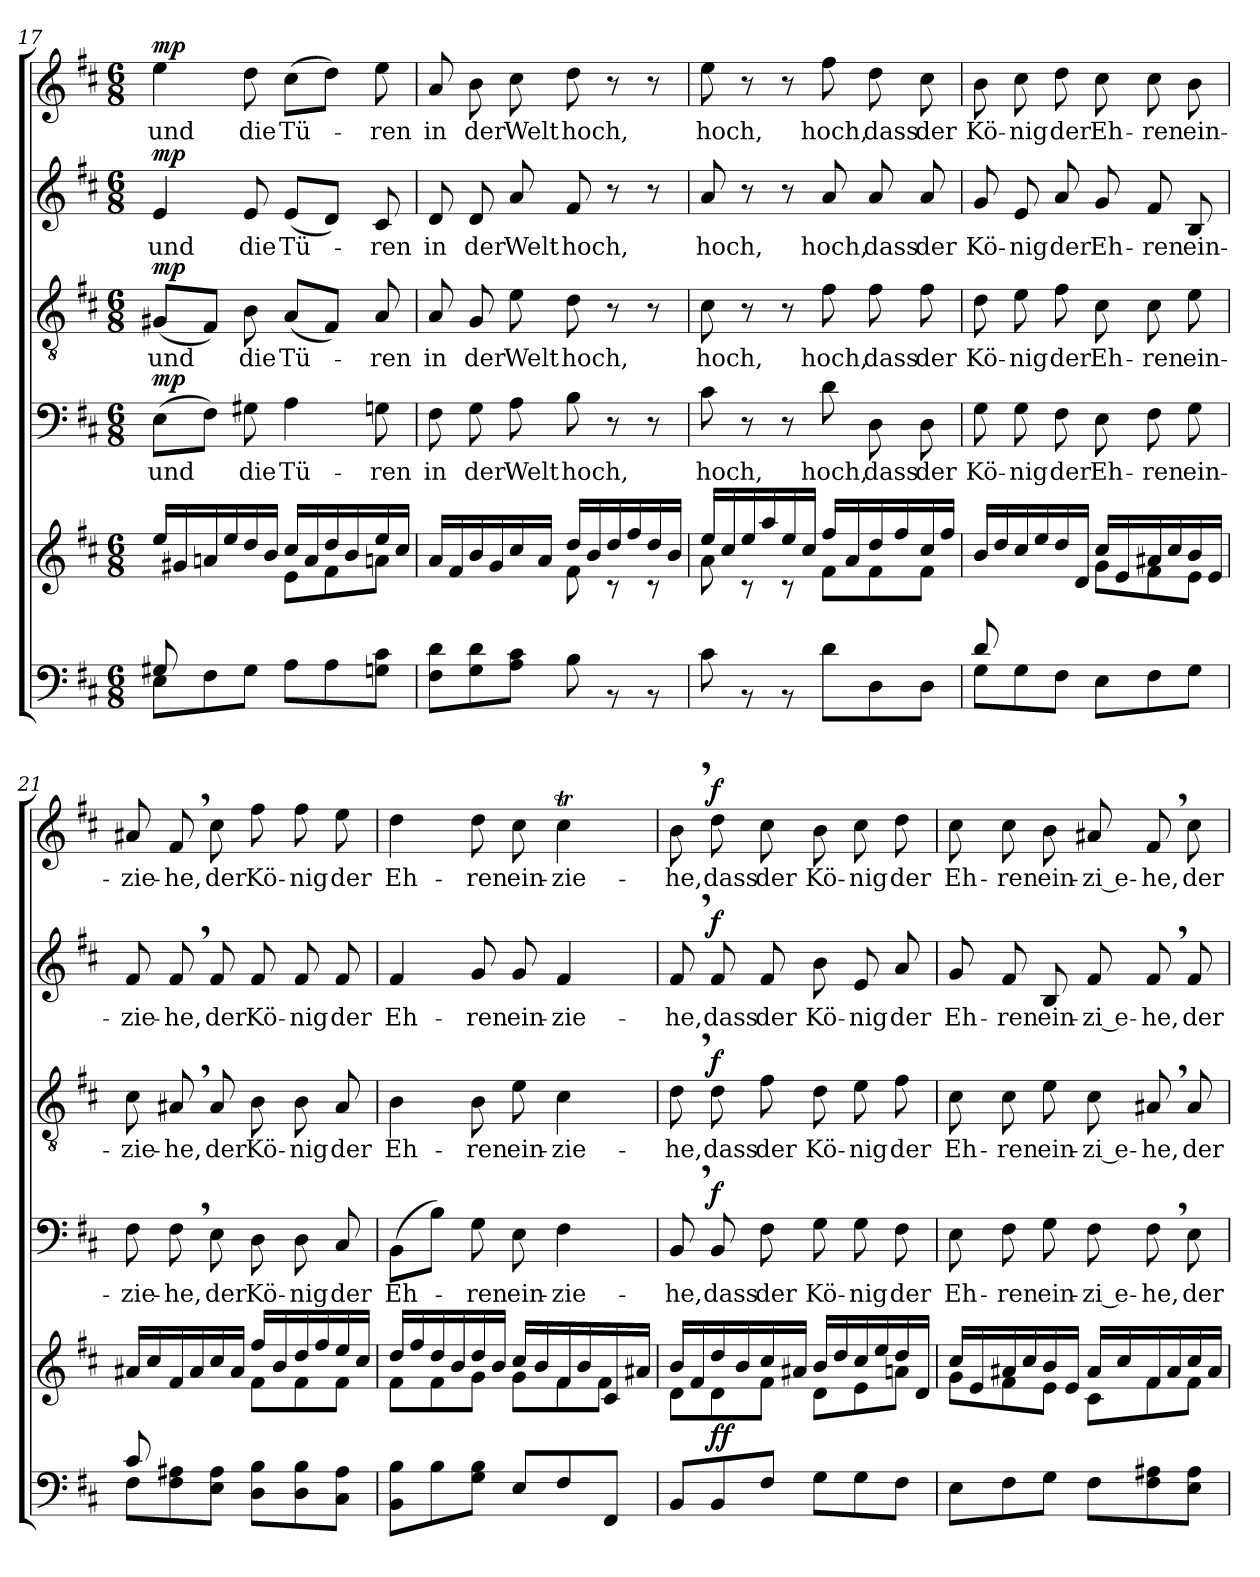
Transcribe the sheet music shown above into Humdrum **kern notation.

**kern	**kern	**dynam	**kern	**text	**dynam	**kern	**text	**dynam	**kern	**text	**dynam	**kern	**text	**dynam
*part5	*part5	*part5	*part4	*part4	*part4	*part3	*part3	*part3	*part2	*part2	*part2	*part1	*part1	*part1
*staff6	*staff5	*staff5/6	*staff4	*staff4	*staff4	*staff3	*staff3	*staff3	*staff2	*staff2	*staff2	*staff1	*staff1	*staff1
*clefF4	*clefG2	*	*clefF4	*	*	*clefGv2	*	*	*clefG2	*	*	*clefG2	*	*
*k[f#c#]	*k[f#c#]	*	*k[f#c#]	*	*	*k[f#c#]	*	*	*k[f#c#]	*	*	*k[f#c#]	*	*
*D:	*D:	*	*D:	*	*	*D:	*	*	*D:	*	*	*D:	*	*
*M6/8	*M6/8	*	*M6/8	*	*	*M6/8	*	*	*M6/8	*	*	*M6/8	*	*
=17	=17	=17	=17	=17	=17	=17	=17	=17	=17	=17	=17	=17	=17	=17
*^	*^	*	*	*	*	*	*	*	*	*	*	*	*	*
!	!	!	!	!LO:DY:a=2	!	!	!	!	!	!	!	!	!	!	!	!
!	!	!	!	!LO:DY:n=1:a	!	!	!LO:DY:a	!	!	!LO:DY:a	!	!	!LO:DY:a	!	!	!LO:DY:a
8G#X/L	8E\L	16ee/LL	8ryy	mp mp	(>8E\L	und	mp	(8G#X/L	und	mp	4e/	und	mp	4ee\	und	mp
.	.	16g#X/	.	.	.	.	.	.	.	.	.	.	.	.	.	.
2ryy	8F#\	16an/	8e\	.	8F#\J)	.	.	8F#/J)	.	.	.	.	.	.	.	.
.	.	16ee/	.	.	.	.	.	.	.	.	.	.	.	.	.	.
.	8G#\J	16dd/	8e\J	.	8G#X\	die	.	8B\	die	.	8e/	die	.	8dd\	die	.
.	.	16b/JJ	.	.	.	.	.	.	.	.	.	.	.	.	.	.
.	8A\L	16cc#/LL	8e\L	.	4A\	Tü-	.	(8A/L	Tü-	.	(8e/L	Tü-	.	(>8cc#\L	Tü-	.
.	.	16a/	.	.	.	.	.	.	.	.	.	.	.	.	.	.
.	8A\	16dd/	8f#\	.	.	.	.	8F#/J)	.	.	8d/J)	.	.	8dd\J)	.	.
.	.	16b/	.	.	.	.	.	.	.	.	.	.	.	.	.	.
8ryy	8Gn\ 8c#\J	16ee/	8an\J	.	8Gn\	-ren	.	8A/	-ren	.	8c#/	-ren	.	8ee\	-ren	.
.	.	16cc#/JJ	.	.	.	.	.	.	.	.	.	.	.	.	.	.
*v	*v	*	*	*	*	*	*	*	*	*	*	*	*	*	*	*
=18	=18	=18	=18	=18	=18	=18	=18	=18	=18	=18	=18	=18	=18	=18	=18
8F#\ 8d\L	16a/LL	4.ryy	.	8F#\	in	.	8A/	in	.	8d/	in	.	8a/	in	.
.	16f#/	.	.	.	.	.	.	.	.	.	.	.	.	.	.
8G\ 8d\	16b/	.	.	8G\	der	.	8G/	der	.	8d/	der	.	8b\	der	.
.	16g/	.	.	.	.	.	.	.	.	.	.	.	.	.	.
8A\ 8c#\J	16cc#/	.	.	8A\	Welt	.	8e\	Welt	.	8a/	Welt	.	8cc#\	Welt	.
.	16a/JJ	.	.	.	.	.	.	.	.	.	.	.	.	.	.
8B\	16dd/LL	8f#\	.	8B\	hoch,	.	8d\	hoch,	.	8f#/	hoch,	.	8dd\	hoch,	.
.	16b/	.	.	.	.	.	.	.	.	.	.	.	.	.	.
8rBB	16dd/	8rc	.	8r	.	.	8r	.	.	8r	.	.	8r	.	.
.	16ff#/	.	.	.	.	.	.	.	.	.	.	.	.	.	.
8rBB	16dd/	8rc	.	8r	.	.	8r	.	.	8r	.	.	8r	.	.
.	16b/JJ	.	.	.	.	.	.	.	.	.	.	.	.	.	.
!!LO:PB:g=z
=19	=19	=19	=19	=19	=19	=19	=19	=19	=19	=19	=19	=19	=19	=19	=19
8c#\	16ee/LL	8a\	.	8c#\	hoch,	.	8c#\	hoch,	.	8a/	hoch,	.	8ee\	hoch,	.
.	16cc#/	.	.	.	.	.	.	.	.	.	.	.	.	.	.
8rBB	16ee/	8rc	.	8r	.	.	8r	.	.	8r	.	.	8r	.	.
.	16aa/	.	.	.	.	.	.	.	.	.	.	.	.	.	.
8rBB	16ee/	8rc	.	8r	.	.	8r	.	.	8r	.	.	8r	.	.
.	16cc#/JJ	.	.	.	.	.	.	.	.	.	.	.	.	.	.
8d\L	16ff#/LL	8f#\L	.	8d\	hoch,	.	8f#\	hoch,	.	8a/	hoch,	.	8ff#\	hoch,	.
.	16a/	.	.	.	.	.	.	.	.	.	.	.	.	.	.
8D\	16dd/	8f#\	.	8D\	dass	.	8f#\	dass	.	8a/	dass	.	8dd\	dass	.
.	16ff#/	.	.	.	.	.	.	.	.	.	.	.	.	.	.
8D\J	16cc#/	8f#\J	.	8D\	der	.	8f#\	der	.	8a/	der	.	8cc#\	der	.
.	16ff#/JJ	.	.	.	.	.	.	.	.	.	.	.	.	.	.
=20	=20	=20	=20	=20	=20	=20	=20	=20	=20	=20	=20	=20	=20	=20	=20
*^	*	*	*	*	*	*	*	*	*	*	*	*	*	*	*
8d/L	8G\L	16b/LL	8ryy	.	8G\	Kö-	.	8d\	Kö-	.	8g/	Kö-	.	8b\	Kö-	.
.	.	16dd/	.	.	.	.	.	.	.	.	.	.	.	.	.	.
2ryy	8G\	16cc#/	8e\	.	8G\	-nig	.	8e\	-nig	.	8e/	-nig	.	8cc#\	-nig	.
.	.	16ee/	.	.	.	.	.	.	.	.	.	.	.	.	.	.
.	8F#\J	16dd/	8a\J	.	8F#\	der	.	8f#\	der	.	8a/	der	.	8dd\	der	.
.	.	16d/JJ	.	.	.	.	.	.	.	.	.	.	.	.	.	.
.	8E\L	16cc#/LL	8g\L	.	8E\	Eh-	.	8c#\	Eh-	.	8g/	Eh-	.	8cc#\	Eh-	.
.	.	16e/	.	.	.	.	.	.	.	.	.	.	.	.	.	.
.	8F#\	16a#X/	8f#\	.	8F#\	-ren	.	8c#\	-ren	.	8f#/	-ren	.	8cc#\	-ren	.
.	.	16cc#/	.	.	.	.	.	.	.	.	.	.	.	.	.	.
8ryy	8G\J	16b/	8e\J	.	8G\	ein-	.	8e\	ein-	.	8B/	ein-	.	8b\	ein-	.
.	.	16e/JJ	.	.	.	.	.	.	.	.	.	.	.	.	.	.
=21	=21	=21	=21	=21	=21	=21	=21	=21	=21	=21	=21	=21	=21	=21	=21	=21
8c#/L	8F#\L	16a#X/LL	8ryy	.	8F#\	-zie-	.	8c#\	-zie-	.	8f#/	-zie-	.	8a#X/	-zie-	.
.	.	16cc#/	.	.	.	.	.	.	.	.	.	.	.	.	.	.
2ryy	8F#\ 8A#X\	16f#/	8f#\	.	8F#,\	-he,	.	8A#X,/	-he,	.	8f#,/	-he,	.	8f#,/	-he,	.
.	.	16a#/	.	.	.	.	.	.	.	.	.	.	.	.	.	.
.	8E\ 8A#\J	16cc#/	8f#\J	.	8E\	der	.	8A#/	der	.	8f#/	der	.	8cc#\	der	.
.	.	16a#/JJ	.	.	.	.	.	.	.	.	.	.	.	.	.	.
.	8D\ 8B\L	16ff#/LL	8f#\L	.	8D\	Kö-	.	8B\	Kö-	.	8f#/	Kö-	.	8ff#\	Kö-	.
.	.	16b/	.	.	.	.	.	.	.	.	.	.	.	.	.	.
.	8D\ 8B\	16dd/	8f#\	.	8D\	-nig	.	8B\	-nig	.	8f#/	-nig	.	8ff#\	-nig	.
.	.	16ff#/	.	.	.	.	.	.	.	.	.	.	.	.	.	.
8ryy	8C#\ 8A#\J	16ee/	8f#\J	.	8C#/	der	.	8A#/	der	.	8f#/	der	.	8ee\	der	.
.	.	16cc#/JJ	.	.	.	.	.	.	.	.	.	.	.	.	.	.
*v	*v	*	*	*	*	*	*	*	*	*	*	*	*	*	*	*
!!LO:LB:g=z
=22	=22	=22	=22	=22	=22	=22	=22	=22	=22	=22	=22	=22	=22	=22	=22
8BB\ 8B\L	16dd/LL	8f#\L	.	(>8BB\L	Eh-	.	4B\	Eh-	.	4f#/	Eh-	.	4dd\	Eh-	.
.	16ff#/	.	.	.	.	.	.	.	.	.	.	.	.	.	.
8B\	16dd/	8f#\	.	8B\J)	.	.	.	.	.	.	.	.	.	.	.
.	16b/	.	.	.	.	.	.	.	.	.	.	.	.	.	.
8G\ 8B\J	16dd/	8g\J	.	8G\	-ren	.	8B\	-ren	.	8g/	-ren	.	8dd\	-ren	.
.	16b/JJ	.	.	.	.	.	.	.	.	.	.	.	.	.	.
8E/L	16cc#/LL	8g\L	.	8E\	ein-	.	8e\	ein-	.	8g/	ein-	.	8cc#\	ein-	.
.	16b/	.	.	.	.	.	.	.	.	.	.	.	.	.	.
8F#/	16f#/	8f#\	.	4F#\	-zie-	.	4c#\	-zie-	.	4f#/	-zie-	.	4cc#t\	-zie-	.
.	16b/	.	.	.	.	.	.	.	.	.	.	.	.	.	.
8FF#/J	16c#/	8f#\J	.	.	.	.	.	.	.	.	.	.	.	.	.
.	16a#X/JJ	.	.	.	.	.	.	.	.	.	.	.	.	.	.
=23	=23	=23	=23	=23	=23	=23	=23	=23	=23	=23	=23	=23	=23	=23	=23
8BB/L	16b/LL	8d\L	.	8BB,/	-he,	.	8d,\	-he,	.	8f#,/	-he,	.	8b,\	-he,	.
.	16f#/	.	.	.	.	.	.	.	.	.	.	.	.	.	.
!	!	!	!LO:DY:a=2	!	!	!	!	!	!	!	!	!	!	!	!
!	!	!	!LO:DY:n=1:a	!	!	!LO:DY:a	!	!	!LO:DY:a	!	!	!LO:DY:a	!	!	!LO:DY:a
8BB/	16dd/	8d\	f f	8BB/	dass	f	8d\	dass	f	8f#/	dass	f	8dd\	dass	f
.	16b/	.	.	.	.	.	.	.	.	.	.	.	.	.	.
8F#/J	16cc#/	8f#\J	.	8F#\	der	.	8f#\	der	.	8f#/	der	.	8cc#\	der	.
.	16a#X/JJ	.	.	.	.	.	.	.	.	.	.	.	.	.	.
8G\L	16b/LL	8d\L	.	8G\	Kö-	.	8d\	Kö-	.	8b\	Kö-	.	8b\	Kö-	.
.	16dd/	.	.	.	.	.	.	.	.	.	.	.	.	.	.
8G\	16cc#/	8e\	.	8G\	-nig	.	8e\	-nig	.	8e/	-nig	.	8cc#\	-nig	.
.	16ee/	.	.	.	.	.	.	.	.	.	.	.	.	.	.
8F#\J	16dd/	8an\J	.	8F#\	der	.	8f#\	der	.	8a/	der	.	8dd\	der	.
.	16d/JJ	.	.	.	.	.	.	.	.	.	.	.	.	.	.
=24	=24	=24	=24	=24	=24	=24	=24	=24	=24	=24	=24	=24	=24	=24	=24
8E\L	16cc#/LL	8g\L	.	8E\	Eh-	.	8c#\	Eh-	.	8g/	Eh-	.	8cc#\	Eh-	.
.	16e/	.	.	.	.	.	.	.	.	.	.	.	.	.	.
8F#\	16a#X/	8f#\	.	8F#\	-ren	.	8c#\	-ren	.	8f#/	-ren	.	8cc#\	-ren	.
.	16cc#/	.	.	.	.	.	.	.	.	.	.	.	.	.	.
8G\J	16b/	8e\J	.	8G\	ein-	.	8e\	ein-	.	8B/	ein-	.	8b\	ein-	.
.	16e/JJ	.	.	.	.	.	.	.	.	.	.	.	.	.	.
8F#\L	16a#/LL	8c#\L	.	8F#\	zi e-	.	8c#\	zi e-	.	8f#/	zi e-	.	8a#X/	zi e-	.
.	16cc#/	.	.	.	.	.	.	.	.	.	.	.	.	.	.
8F#\ 8A#X\	16f#/	8f#\	.	8F#,\	-he,	.	8A#X,/	-he,	.	8f#,/	-he,	.	8f#,/	-he,	.
.	16a#/	.	.	.	.	.	.	.	.	.	.	.	.	.	.
8E\ 8A#\J	16cc#/	8f#\J	.	8E\	der	.	8A#/	der	.	8f#/	der	.	8cc#\	der	.
.	16a#/JJ	.	.	.	.	.	.	.	.	.	.	.	.	.	.
*	*v	*v	*	*	*	*	*	*	*	*	*	*	*	*	*
=	=	=	=	=	=	=	=	=	=	=	=	=	=	=
*-	*-	*-	*-	*-	*-	*-	*-	*-	*-	*-	*-	*-	*-	*-
